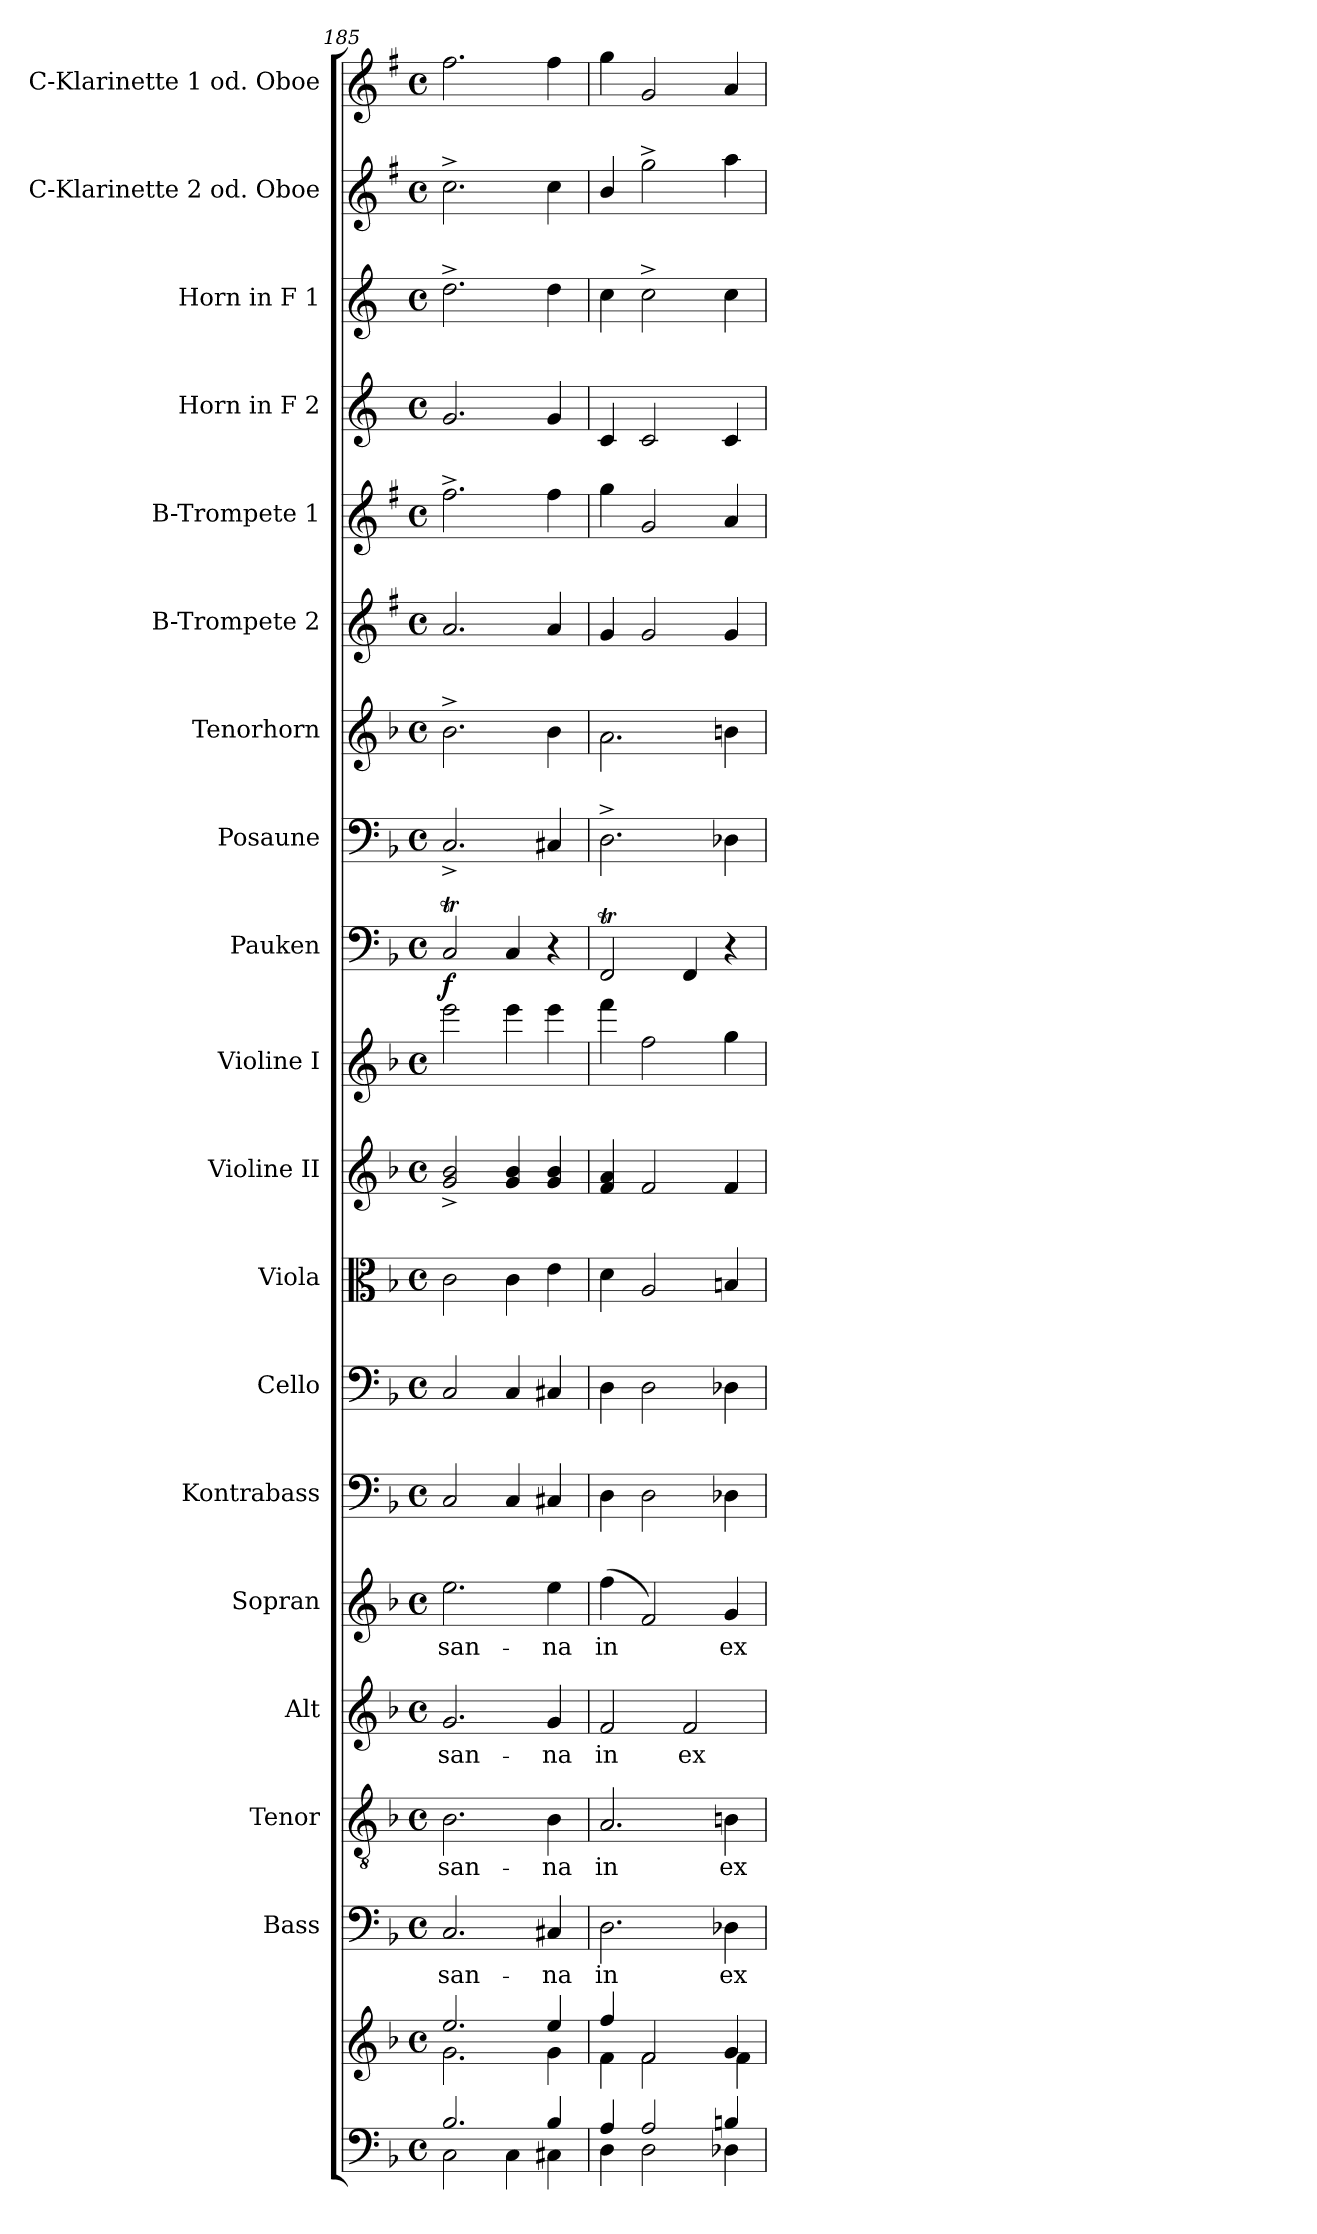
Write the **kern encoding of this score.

**kern	**kern	**kern	**text	**kern	**text	**kern	**text	**kern	**text	**kern	**kern	**kern	**kern	**kern	**kern	**dynam	**kern	**kern	**kern	**kern	**kern	**kern	**kern	**kern
*part19	*part19	*part18	*part18	*part17	*part17	*part16	*part16	*part15	*part15	*part14	*part13	*part12	*part11	*part10	*part9	*part9	*part8	*part7	*part6	*part5	*part4	*part3	*part2	*part1
*staff20	*staff19	*staff18	*staff18	*staff17	*staff17	*staff16	*staff16	*staff15	*staff15	*staff14	*staff13	*staff12	*staff11	*staff10	*staff9	*staff9	*staff8	*staff7	*staff6	*staff5	*staff4	*staff3	*staff2	*staff1
*	*	*I"Bass	*	*I"Tenor	*	*I"Alt	*	*I"Sopran	*	*I"Kontrabass	*I"Cello	*I"Viola	*I"Violine II	*I"Violine I	*I"Pauken	*	*I"Posaune	*I"Tenorhorn	*I"B-Trompete 2	*I"B-Trompete 1	*I"Horn in F 2	*I"Horn in F 1	*I"C-Klarinette 2 od. Oboe	*I"C-Klarinette 1 od. Oboe
*	*	*I'B.	*	*I'T.	*	*I'A.	*	*I'S.	*	*I'Kb.	*	*I'Vla.	*I'Vl. II	*I'Vl. I	*I'Pk.	*	*I'Pos.	*I'T. Hrn.	*I'B Trp. 2	*I'B Trp. 1	*	*	*I'C Kl. 2	*I'C Kl. 1
*clefF4	*clefG2	*clefF4	*	*clefGv2	*	*clefG2	*	*clefG2	*	*clefF4	*clefF4	*clefC3	*clefG2	*clefG2	*clefF4	*	*clefF4	*clefG2	*clefG2	*clefG2	*clefG2	*clefG2	*clefG2	*clefG2
*	*	*	*	*	*	*	*	*	*	*ITrd7c12	*	*	*	*	*	*	*	*ITrd8c14	*ITrd1c2	*ITrd1c2	*ITrd4c7	*ITrd4c7	*ITrd1c2	*ITrd1c2
*k[b-]	*k[b-]	*k[b-]	*	*k[b-]	*	*k[b-]	*	*k[b-]	*	*k[b-]	*k[b-]	*k[b-]	*k[b-]	*k[b-]	*k[b-]	*	*k[b-]	*k[b-]	*k[b-]	*k[b-]	*k[b-]	*k[b-]	*k[b-]	*k[b-]
*F:	*F:	*F:	*	*F:	*	*F:	*	*F:	*	*F:	*F:	*F:	*F:	*F:	*F:	*	*F:	*F:	*F:	*F:	*F:	*F:	*F:	*F:
*M4/4	*M4/4	*M4/4	*	*M4/4	*	*M4/4	*	*M4/4	*	*M4/4	*M4/4	*M4/4	*M4/4	*M4/4	*M4/4	*	*M4/4	*M4/4	*M4/4	*M4/4	*M4/4	*M4/4	*M4/4	*M4/4
*met(c)	*met(c)	*met(c)	*	*met(c)	*	*met(c)	*	*met(c)	*	*met(c)	*met(c)	*met(c)	*met(c)	*met(c)	*met(c)	*	*met(c)	*met(c)	*met(c)	*met(c)	*met(c)	*met(c)	*met(c)	*met(c)
=185	=185	=185	=185	=185	=185	=185	=185	=185	=185	=185	=185	=185	=185	=185	=185	=185	=185	=185	=185	=185	=185	=185	=185	=185
*^	*^	*	*	*	*	*	*	*	*	*	*	*	*	*	*	*	*	*	*	*	*	*	*	*
!	!	!	!	!	!LO:LY:b	!	!LO:LY:b	!	!LO:LY:b	!	!LO:LY:b	!	!	!	!	!	!	!LO:DY:b	!	!	!	!	!	!	!	!
2.B-/	2C\	2.ee/	2.g\	2.C/	-san-	2.B-\	-san-	2.g/	-san-	2.ee\	-san-	2CC/	2C/	2c\	2g/^< 2b-/^<	2eee\	2CT/	f	2.C^</	2.B-^>\	2.g/	2.ee^>\	2.c/	2.g^>\	2.b-^>\	2.ee\
.	4C\	.	.	.	.	.	.	.	.	.	.	4CC/	4C/	4c\	4g/ 4b-/	4eee\	4C/	.	.	.	.	.	.	.	.	.
!	!	!	!	!	!LO:LY:b	!	!LO:LY:b	!	!LO:LY:b	!	!LO:LY:b	!	!	!	!	!	!	!	!	!	!	!	!	!	!	!
4B-/	4C#X\	4ee/	4g\	4C#X/	-na	4B-\	-na	4g/	-na	4ee\	-na	4CC#X/	4C#X/	4e\	4g/ 4b-/	4eee\	4r	.	4C#X/	4B-\	4g/	4ee\	4c/	4g\	4b-\	4ee\
=186	=186	=186	=186	=186	=186	=186	=186	=186	=186	=186	=186	=186	=186	=186	=186	=186	=186	=186	=186	=186	=186	=186	=186	=186	=186	=186
!	!	!	!	!	!LO:LY:b	!	!LO:LY:b	!	!LO:LY:b	!	!LO:LY:b	!	!	!	!	!	!	!	!	!	!	!	!	!	!	!
4A/	4D\	4ff/	4f\	2.D\	in	2.A/	in	2f/	in	(>4ff\	in	4DD\	4D\	4d\	4f/ 4a/	4fff\	2FFT/	.	2.D^>\	2.A\	4f/	4ff\	4F/	4f\	4a/	4ff\
2A/	2D\	2f/	2f\	.	.	.	.	.	.	2f/)	.	2DD\	2D\	2A/	2f/	2ff\	.	.	.	.	2f/	2f/	2F/	2f^>\	2ff^>\	2f/
!	!	!	!	!	!	!	!	!	!LO:LY:b	!	!	!	!	!	!	!	!	!	!	!	!	!	!	!	!	!
.	.	.	.	.	.	.	.	2f/	ex-	.	.	.	.	.	.	.	4FF/	.	.	.	.	.	.	.	.	.
!	!	!	!	!	!LO:LY:b	!	!LO:LY:b	!	!	!	!LO:LY:b	!	!	!	!	!	!	!	!	!	!	!	!	!	!	!
4Bn/	4D-X\	4g/	4f\	4D-X\	ex-	4Bn\	ex-	.	.	4g/	ex-	4DD-X\	4D-X\	4Bn/	4f/	4gg\	4r	.	4D-X\	4Bn\	4f/	4g/	4F/	4f\	4gg\	4g/
*v	*v	*	*	*	*	*	*	*	*	*	*	*	*	*	*	*	*	*	*	*	*	*	*	*	*	*
*	*v	*v	*	*	*	*	*	*	*	*	*	*	*	*	*	*	*	*	*	*	*	*	*	*	*
=	=	=	=	=	=	=	=	=	=	=	=	=	=	=	=	=	=	=	=	=	=	=	=	=
*-	*-	*-	*-	*-	*-	*-	*-	*-	*-	*-	*-	*-	*-	*-	*-	*-	*-	*-	*-	*-	*-	*-	*-	*-
